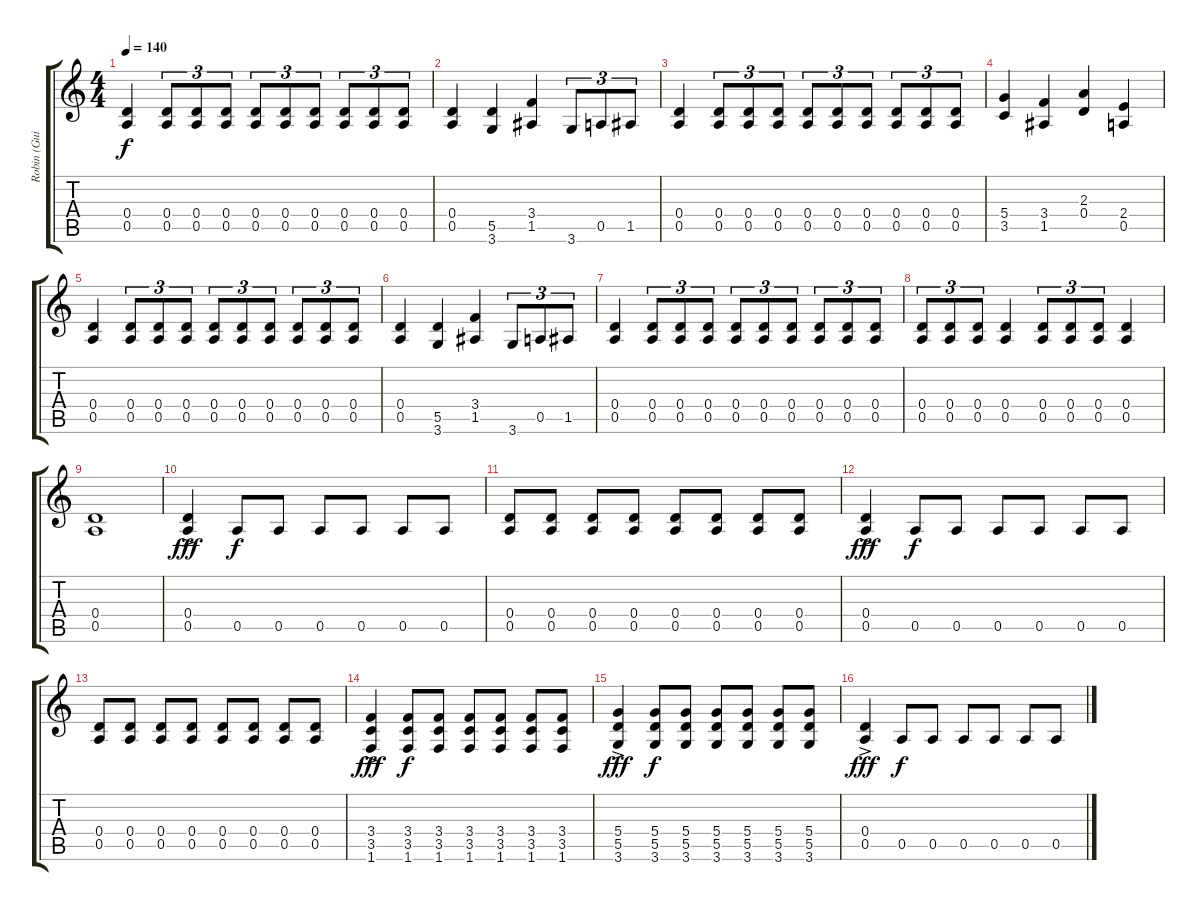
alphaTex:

\track ("Robin (Guitar)" "Robin (Gui") {instrument distortionguitar}
\staff {score tabs}
\tuning (E4 B3 G3 D3 A2 E2) {hide}
\ts (4 4)
\tempo 140
\clef g2
\ks c
(0.4 0.5).4{dy f} (0.4 0.5).8{tu (3 2)} (0.4 0.5).8{tu (3 2)} (0.4 0.5).8{tu (3 2)} (0.4 0.5).8{tu (3 2)} (0.4 0.5).8{tu (3 2)} (0.4 0.5).8{tu (3 2)} (0.4 0.5).8{tu (3 2)} (0.4 0.5).8{tu (3 2)} (0.4 0.5).8{tu (3 2)} |
(0.4 0.5).4 (5.5 3.6).4 (3.4 1.5).4 3.6.8{tu (3 2)} 0.5.8{tu (3 2)} 1.5.8{tu (3 2)} |
(0.4 0.5).4 (0.4 0.5).8{tu (3 2)} (0.4 0.5).8{tu (3 2)} (0.4 0.5).8{tu (3 2)} (0.4 0.5).8{tu (3 2)} (0.4 0.5).8{tu (3 2)} (0.4 0.5).8{tu (3 2)} (0.4 0.5).8{tu (3 2)} (0.4 0.5).8{tu (3 2)} (0.4 0.5).8{tu (3 2)} |
(5.4 3.5).4 (3.4 1.5).4 (2.3 0.4).4 (2.4 0.5).4 |
(0.4 0.5).4 (0.4 0.5).8{tu (3 2)} (0.4 0.5).8{tu (3 2)} (0.4 0.5).8{tu (3 2)} (0.4 0.5).8{tu (3 2)} (0.4 0.5).8{tu (3 2)} (0.4 0.5).8{tu (3 2)} (0.4 0.5).8{tu (3 2)} (0.4 0.5).8{tu (3 2)} (0.4 0.5).8{tu (3 2)} |
(0.4 0.5).4 (5.5 3.6).4 (3.4 1.5).4 3.6.8{tu (3 2)} 0.5.8{tu (3 2)} 1.5.8{tu (3 2)} |
(0.4 0.5).4 (0.4 0.5).8{tu (3 2)} (0.4 0.5).8{tu (3 2)} (0.4 0.5).8{tu (3 2)} (0.4 0.5).8{tu (3 2)} (0.4 0.5).8{tu (3 2)} (0.4 0.5).8{tu (3 2)} (0.4 0.5).8{tu (3 2)} (0.4 0.5).8{tu (3 2)} (0.4 0.5).8{tu (3 2)} |
(0.4 0.5).8{tu (3 2)} (0.4 0.5).8{tu (3 2)} (0.4 0.5).8{tu (3 2)} (0.4 0.5).4 (0.4 0.5).8{tu (3 2)} (0.4 0.5).8{tu (3 2)} (0.4 0.5).8{tu (3 2)} (0.4 0.5).4 |
(0.4 0.5).1 |
(0.4{ac} 0.5{ac}).4{dy fff} 0.5.8{dy f} 0.5.8 0.5.8 0.5.8 0.5.8 0.5.8 |
(0.4 0.5).8 (0.4 0.5).8 (0.4 0.5).8 (0.4 0.5).8 (0.4 0.5).8 (0.4 0.5).8 (0.4 0.5).8 (0.4 0.5).8 |
(0.4{ac} 0.5{ac}).4{dy fff} 0.5.8{dy f} 0.5.8 0.5.8 0.5.8 0.5.8 0.5.8 |
(0.4 0.5).8 (0.4 0.5).8 (0.4 0.5).8 (0.4 0.5).8 (0.4 0.5).8 (0.4 0.5).8 (0.4 0.5).8 (0.4 0.5).8 |
(3.4{ac} 3.5{ac} 1.6).4{dy fff} (3.4 3.5 1.6).8{dy f} (3.4 3.5 1.6).8 (3.4 3.5 1.6).8 (3.4 3.5 1.6).8 (3.4 3.5 1.6).8 (3.4 3.5 1.6).8 |
(5.4{ac} 5.5{ac} 3.6{ac}).4{dy fff} (5.4 5.5 3.6).8{dy f} (5.4 5.5 3.6).8 (5.4 5.5 3.6).8 (5.4 5.5 3.6).8 (5.4 5.5 3.6).8 (5.4 5.5 3.6).8 |
(0.4{ac} 0.5{ac}).4{dy fff} 0.5.8{dy f} 0.5.8 0.5.8 0.5.8 0.5.8 0.5.8
